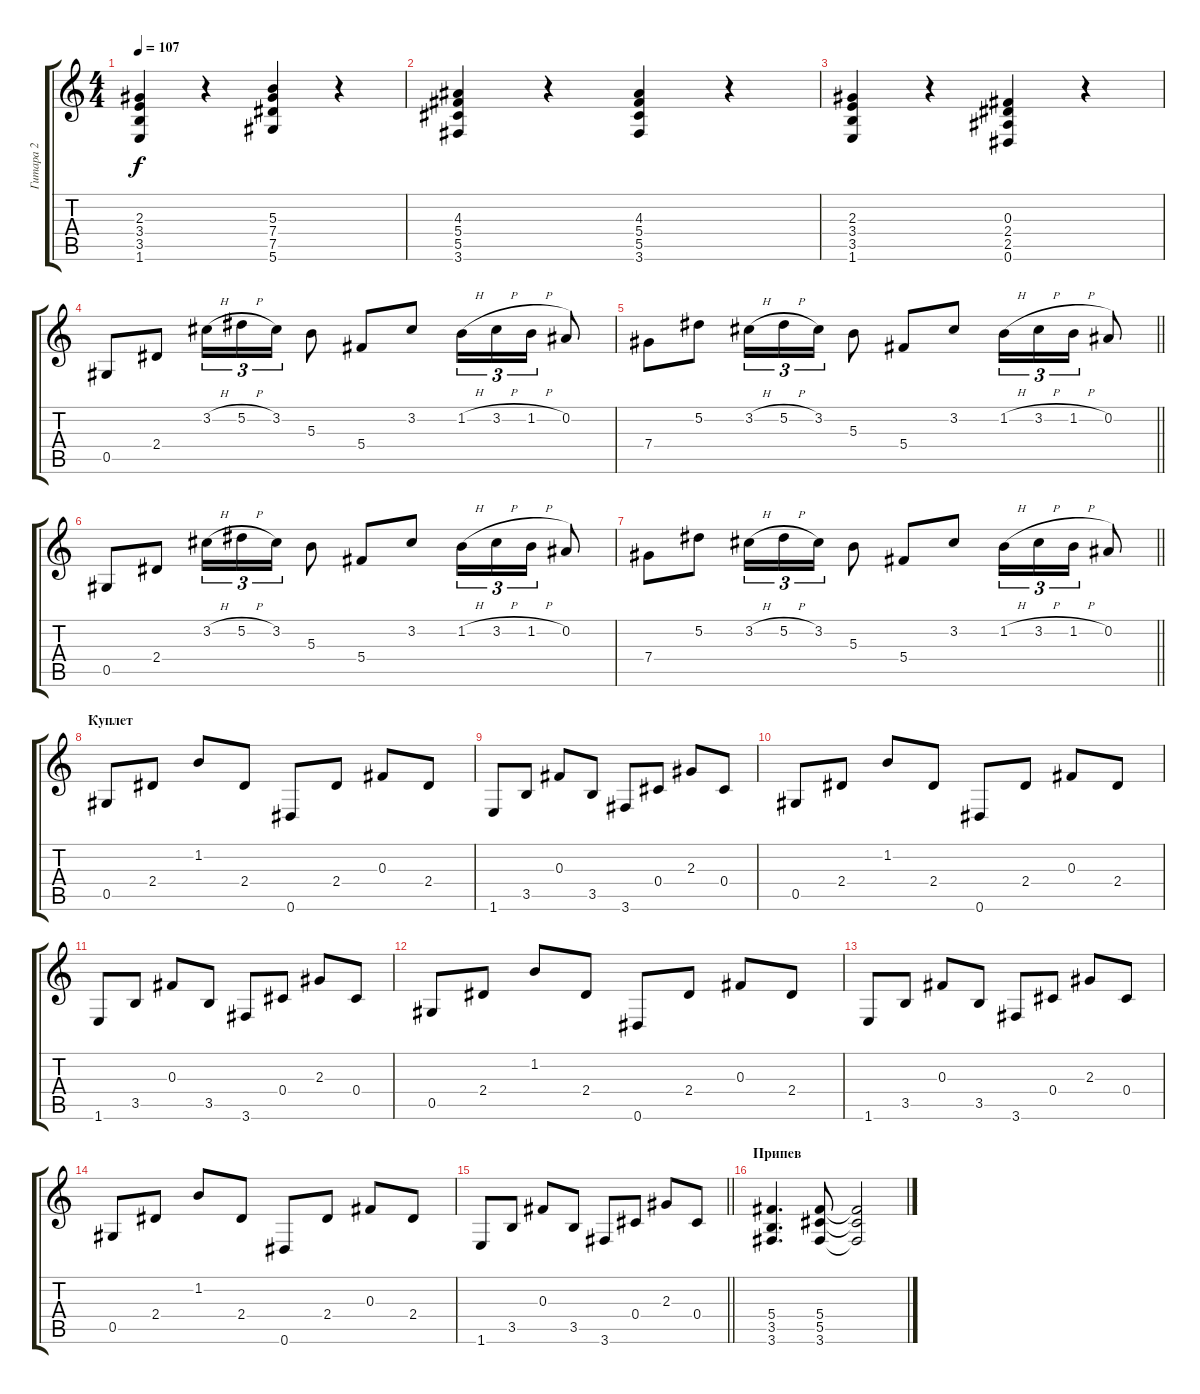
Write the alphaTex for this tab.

\track ("Гитара 2" "Гитара 2") {instrument acousticguitarsteel}
\staff {score tabs}
\tuning (Eb4 Bb3 Gb3 Db3 Ab2 Eb2) {hide}
\ts (4 4)
\tempo 107
\clef g2
\ks c
(2.3 3.4 3.5 1.6).4{dy f} r.4 (5.3 7.4 7.5 5.6).4 r.4 |
(4.3 5.4 5.5 3.6).4 r.4 (4.3 5.4 5.5 3.6).4 r.4 |
(2.3 3.4 3.5 1.6).4 r.4 (0.3 2.4 2.5 0.6).4 r.4 |
0.5.8 2.4.8 3.2{h}.16{tu (3 2)} 5.2{h}.16{tu (3 2)} 3.2.16{tu (3 2)} 5.3.8 5.4.8 3.2.8 1.2{h}.16{tu (3 2)} 3.2{h}.16{tu (3 2)} 1.2{h}.16{tu (3 2)} 0.2.8 |
\barLineRight lightlight
7.4.8 5.2.8 3.2{h}.16{tu (3 2)} 5.2{h}.16{tu (3 2)} 3.2.16{tu (3 2)} 5.3.8 5.4.8 3.2.8 1.2{h}.16{tu (3 2)} 3.2{h}.16{tu (3 2)} 1.2{h}.16{tu (3 2)} 0.2.8 |
0.5.8 2.4.8 3.2{h}.16{tu (3 2)} 5.2{h}.16{tu (3 2)} 3.2.16{tu (3 2)} 5.3.8 5.4.8 3.2.8 1.2{h}.16{tu (3 2)} 3.2{h}.16{tu (3 2)} 1.2{h}.16{tu (3 2)} 0.2.8 |
\barLineRight lightlight
7.4.8 5.2.8 3.2{h}.16{tu (3 2)} 5.2{h}.16{tu (3 2)} 3.2.16{tu (3 2)} 5.3.8 5.4.8 3.2.8 1.2{h}.16{tu (3 2)} 3.2{h}.16{tu (3 2)} 1.2{h}.16{tu (3 2)} 0.2.8 |
\section ("" "Куплет")
0.5.8 2.4.8 1.2.8 2.4.8 0.6.8 2.4.8 0.3.8 2.4.8 |
1.6.8 3.5.8 0.3.8 3.5.8 3.6.8 0.4.8 2.3.8 0.4.8 |
0.5.8 2.4.8 1.2.8 2.4.8 0.6.8 2.4.8 0.3.8 2.4.8 |
1.6.8 3.5.8 0.3.8 3.5.8 3.6.8 0.4.8 2.3.8 0.4.8 |
0.5.8 2.4.8 1.2.8 2.4.8 0.6.8 2.4.8 0.3.8 2.4.8 |
1.6.8 3.5.8 0.3.8 3.5.8 3.6.8 0.4.8 2.3.8 0.4.8 |
0.5.8 2.4.8 1.2.8 2.4.8 0.6.8 2.4.8 0.3.8 2.4.8 |
\barLineRight lightlight
1.6.8 3.5.8 0.3.8 3.5.8 3.6.8 0.4.8 2.3.8 0.4.8 |
\section ("" "Припев")
(5.4 3.5 3.6).4{d instrument distortionguitar} (5.4 5.5 3.6).8 (5.4{t} 5.5{t} 3.6{t}).2
